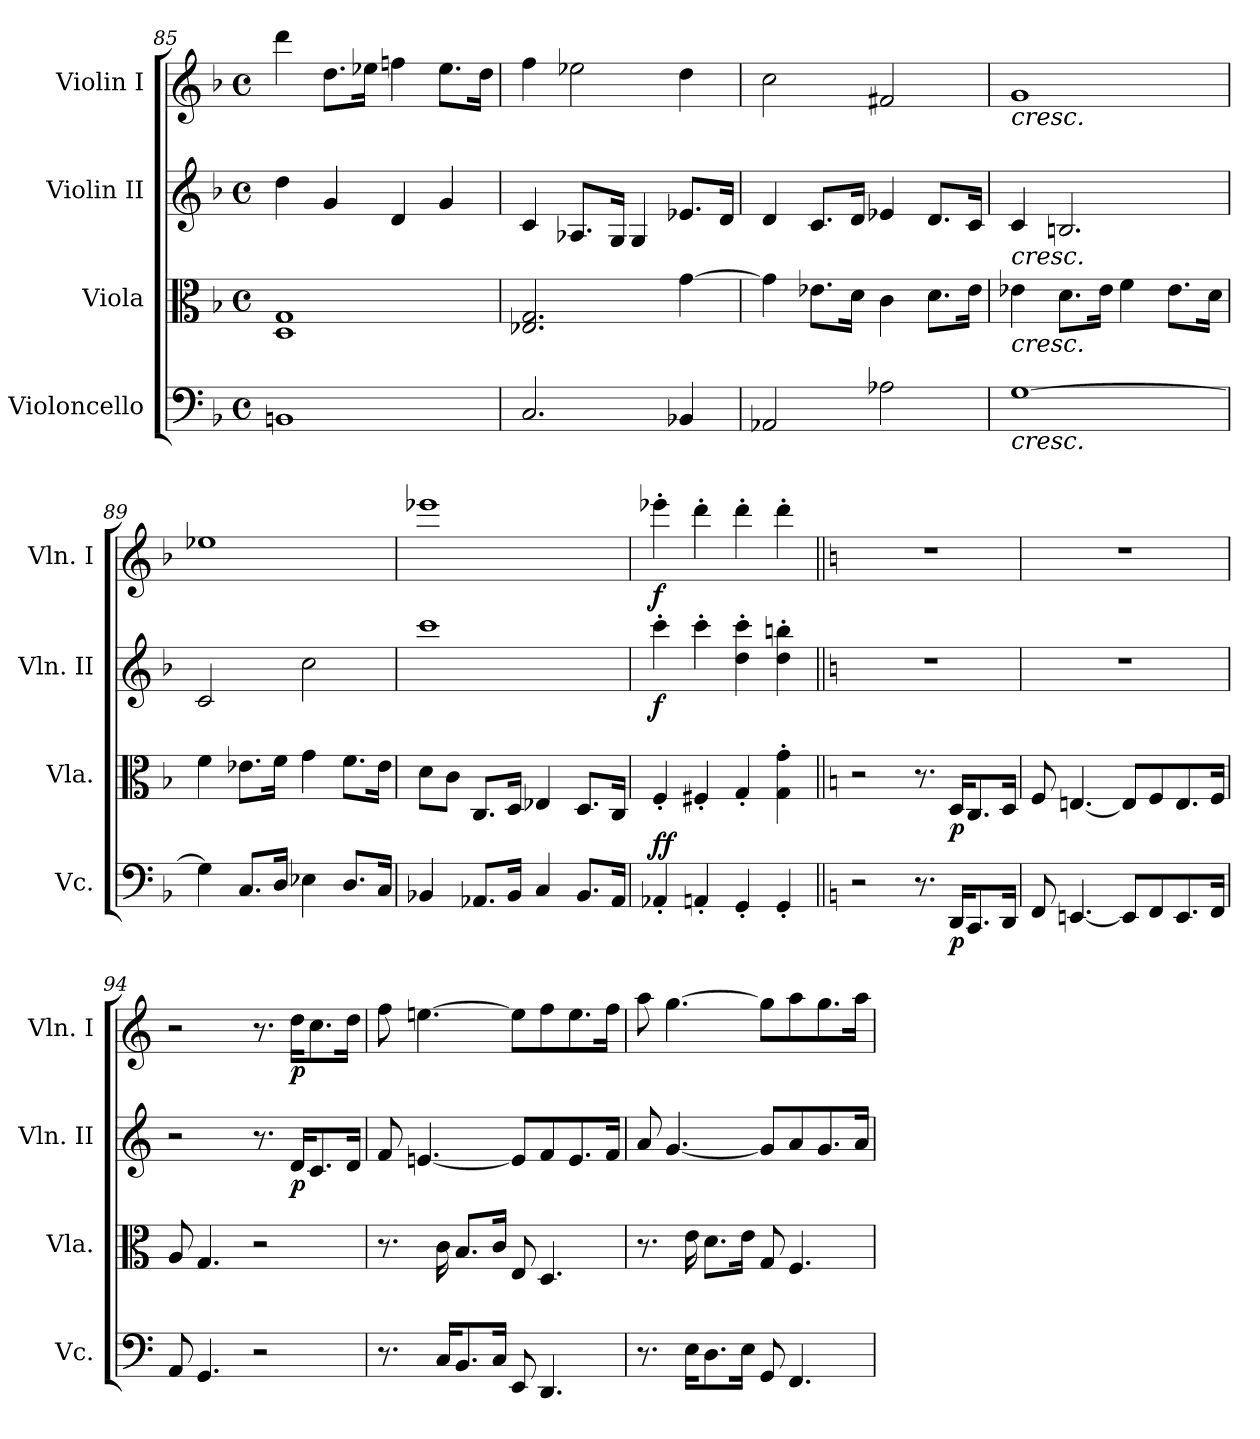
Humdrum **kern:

**kern	**dynam	**kern	**dynam	**kern	**dynam	**kern	**dynam
*part4	*part4	*part3	*part3	*part2	*part2	*part1	*part1
*staff4	*staff4	*staff3	*staff3	*staff2	*staff2	*staff1	*staff1
*I"Violoncello	*	*I"Viola	*	*I"Violin II	*	*I"Violin I	*
*I'Vc.	*	*I'Vla.	*	*I'Vln. II	*	*I'Vln. I	*
!!LO:LB:g=z
*clefF4	*	*clefC3	*	*clefG2	*	*clefG2	*
*k[b-]	*	*k[b-]	*	*k[b-]	*	*k[b-]	*
*M4/4	*	*M4/4	*	*M4/4	*	*M4/4	*
*met(c)	*	*met(c)	*	*met(c)	*	*met(c)	*
=85	=85	=85	=85	=85	=85	=85	=85
1BBn	.	1D 1G	.	4dd\	.	4ddd\	.
.	.	.	.	4g/	.	8.dd\L	.
.	.	.	.	.	.	16ee-X\Jk	.
.	.	.	.	4d/	.	4ffn\	.
.	.	.	.	4g/	.	8.ee-\L	.
.	.	.	.	.	.	16dd\Jk	.
=86	=86	=86	=86	=86	=86	=86	=86
2.C/	.	2.E-X/ 2.G/	.	4c/	.	4ff\	.
.	.	.	.	8.A-X/L	.	2ee-X\	.
.	.	.	.	16G/Jk	.	.	.
.	.	.	.	4G/	.	.	.
4BB-X/	.	[4g\	.	8.e-X/L	.	4dd\	.
.	.	.	.	16d/Jk	.	.	.
=87	=87	=87	=87	=87	=87	=87	=87
2AA-X/	.	4g\]	.	4d/	.	2cc\	.
.	.	8.e-X\L	.	8.c/L	.	.	.
.	.	16d\Jk	.	16d/Jk	.	.	.
2A-X\	.	4c\	.	4e-X/	.	2f#X/	.
.	.	8.d\L	.	8.d/L	.	.	.
.	.	16e-\Jk	.	16c/Jk	.	.	.
=88	=88	=88	=88	=88	=88	=88	=88
!	!	!	!	!	!	!LO:TX:b:i:t=cresc.	!
!	!	!	!	!LO:TX:b:i:t=cresc.	!	!	!
!	!	!LO:TX:b:i:t=cresc.	!	!	!	!	!
!LO:TX:b:i:t=cresc.	!	!	!	!	!	!	!
[1G	.	4e-X\	.	4c/	.	1g	.
.	.	8.d\L	.	2.Bn/	.	.	.
.	.	16e-\Jk	.	.	.	.	.
.	.	4f\	.	.	.	.	.
.	.	8.e-\L	.	.	.	.	.
.	.	16d\Jk	.	.	.	.	.
=89	=89	=89	=89	=89	=89	=89	=89
4G\]	.	4f\	.	2c/	.	1ee-X	.
8.C/L	.	8.e-X\L	.	.	.	.	.
16D/Jk	.	16f\Jk	.	.	.	.	.
4E-X\	.	4g\	.	2cc\	.	.	.
8.D/L	.	8.f\L	.	.	.	.	.
16C/Jk	.	16e-\Jk	.	.	.	.	.
!!LO:LB:g=z
=90	=90	=90	=90	=90	=90	=90	=90
4BB-X/	.	8d\L	.	1ccc	.	1eee-X	.
.	.	8c\J	.	.	.	.	.
8.AA-X/L	.	8.C/L	.	.	.	.	.
16BB-/Jk	.	16D/Jk	.	.	.	.	.
4C/	.	4E-X/	.	.	.	.	.
8.BB-/L	.	8.D/L	.	.	.	.	.
16AA-/Jk	.	16C/Jk	.	.	.	.	.
=91	=91	=91	=91	=91	=91	=91	=91
!	!LO:DY:a	!	!	!	!	!	!
!	!LO:DY:n=1:b	!	!	!	!LO:DY:b	!	!LO:DY:b
4AA-X'/	f f	4F'/	.	4ccc'\	f	4eee-X'\	f
4AAn'/	.	4F#X'/	.	4ccc'\	.	4ddd'\	.
4GG'/	.	4G'/	.	4dd\' 4ccc\'	.	4ddd'\	.
4GG'/	.	4G\' 4g\'	.	4dd\' 4bbn\'	.	4ddd'\	.
=92||	=92||	=92||	=92||	=92||	=92||	=92||	=92||
*k[]	*	*k[]	*	*k[]	*	*k[]	*
2r	.	2r	.	1r	.	1r	.
8.r	.	8.r	.	.	.	.	.
!	!LO:DY:b	!	!LO:DY:b	!	!	!	!
16DD/KL	p	16D/KL	p	.	.	.	.
8.CC/	.	8.C/	.	.	.	.	.
16DD/Jk	.	16D/Jk	.	.	.	.	.
=93	=93	=93	=93	=93	=93	=93	=93
8FF/	.	8F/	.	1r	.	1r	.
[4.EEn/	.	[4.En/	.	.	.	.	.
8EE/L]	.	8E/L]	.	.	.	.	.
8FF/	.	8F/	.	.	.	.	.
8.EE/	.	8.E/	.	.	.	.	.
16FF/Jk	.	16F/Jk	.	.	.	.	.
=94	=94	=94	=94	=94	=94	=94	=94
8AA/	.	8A/	.	2r	.	2r	.
4.GG/	.	4.G/	.	.	.	.	.
2r	.	2r	.	8.r	.	8.r	.
!	!	!	!	!	!LO:DY:b	!	!LO:DY:b
.	.	.	.	16d/KL	p	16dd\KL	p
.	.	.	.	8.c/	.	8.cc\	.
.	.	.	.	16d/Jk	.	16dd\Jk	.
!!LO:PB:g=z
=95	=95	=95	=95	=95	=95	=95	=95
8.r	.	8.r	.	8f/	.	8ff\	.
.	.	.	.	[4.en/	.	[4.een\	.
16C/KL	.	16c\	.	.	.	.	.
8.BB/	.	8.B/L	.	.	.	.	.
16C/Jk	.	16c/Jk	.	.	.	.	.
8EE/	.	8E/	.	8e/L]	.	8ee\L]	.
4.DD/	.	4.D/	.	8f/	.	8ff\	.
.	.	.	.	8.e/	.	8.ee\	.
.	.	.	.	16f/Jk	.	16ff\Jk	.
=96	=96	=96	=96	=96	=96	=96	=96
8.r	.	8.r	.	8a/	.	8aa\	.
.	.	.	.	[4.g/	.	[4.gg\	.
16E\KL	.	16e\	.	.	.	.	.
8.D\	.	8.d\L	.	.	.	.	.
16E\Jk	.	16e\Jk	.	.	.	.	.
8GG/	.	8G/	.	8g/L]	.	8gg\L]	.
4.FF/	.	4.F/	.	8a/	.	8aa\	.
.	.	.	.	8.g/	.	8.gg\	.
.	.	.	.	16a/Jk	.	16aa\Jk	.
=	=	=	=	=	=	=	=
*-	*-	*-	*-	*-	*-	*-	*-
